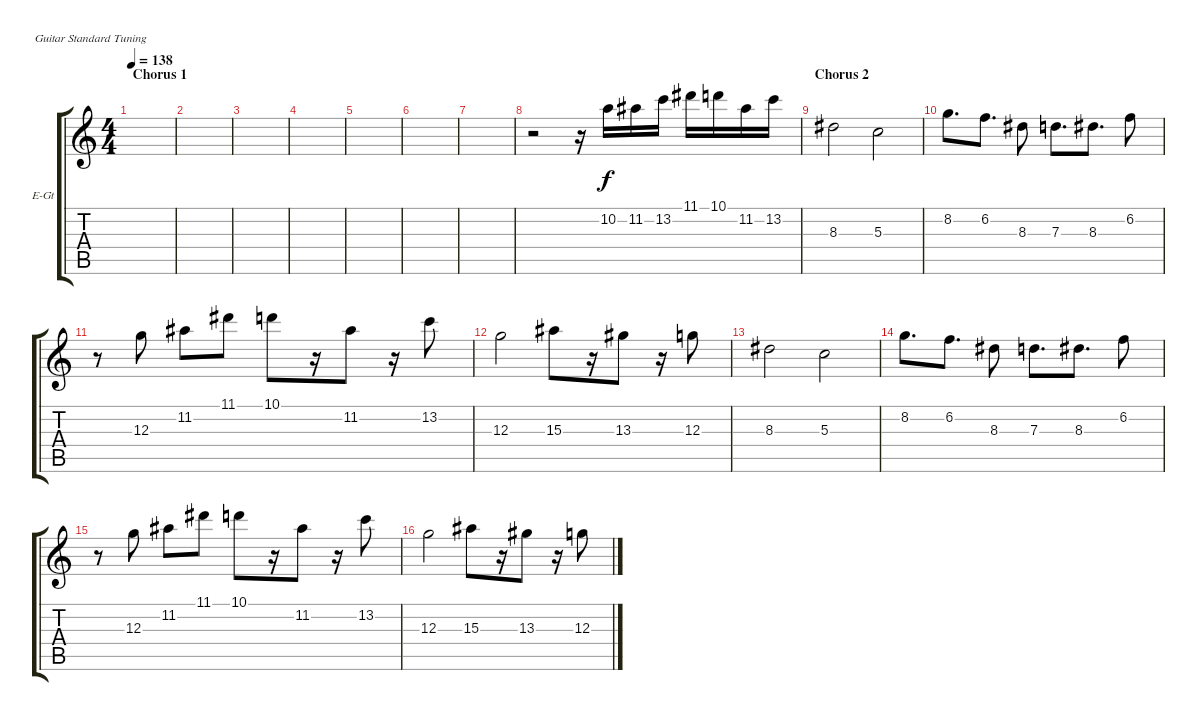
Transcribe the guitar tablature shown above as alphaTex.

\defaultSystemsLayout 4
\bracketExtendMode groupsimilarinstruments
\firstSystemTrackNameOrientation horizontal
\otherSystemsTrackNameOrientation horizontal
\track ("Clean Guitar 1" "E-Gt") {instrument electricguitarclean}
\staff {score tabs}
\tuning (E4 B3 G3 D3 A2 E2)
\ts (4 4)
\section ("" "Chorus 1")
\tempo 138
\clef g2
\ks c
|
|
|
|
|
|
|
r.2 r.16 10.2.16 11.2.16 13.2.16 11.1.16 10.1.16 11.2.16 13.2.16 |
\section ("" "Chorus 2")
8.3.2 5.3.2 |
8.2.8{d} 6.2.8{d} 8.3.8 7.3.8{d} 8.3.8{d} 6.2.8 |
r.8 12.3.8 11.2.8 11.1.8 10.1.8 r.16 11.2.8 r.16 13.2.8 |
12.3.2 15.3.8 r.16 13.3.8 r.16 12.3.8 |
8.3.2 5.3.2 |
8.2.8{d} 6.2.8{d} 8.3.8 7.3.8{d} 8.3.8{d} 6.2.8 |
r.8 12.3.8 11.2.8 11.1.8 10.1.8 r.16 11.2.8 r.16 13.2.8 |
12.3.2 15.3.8 r.16 13.3.8 r.16 12.3.8
